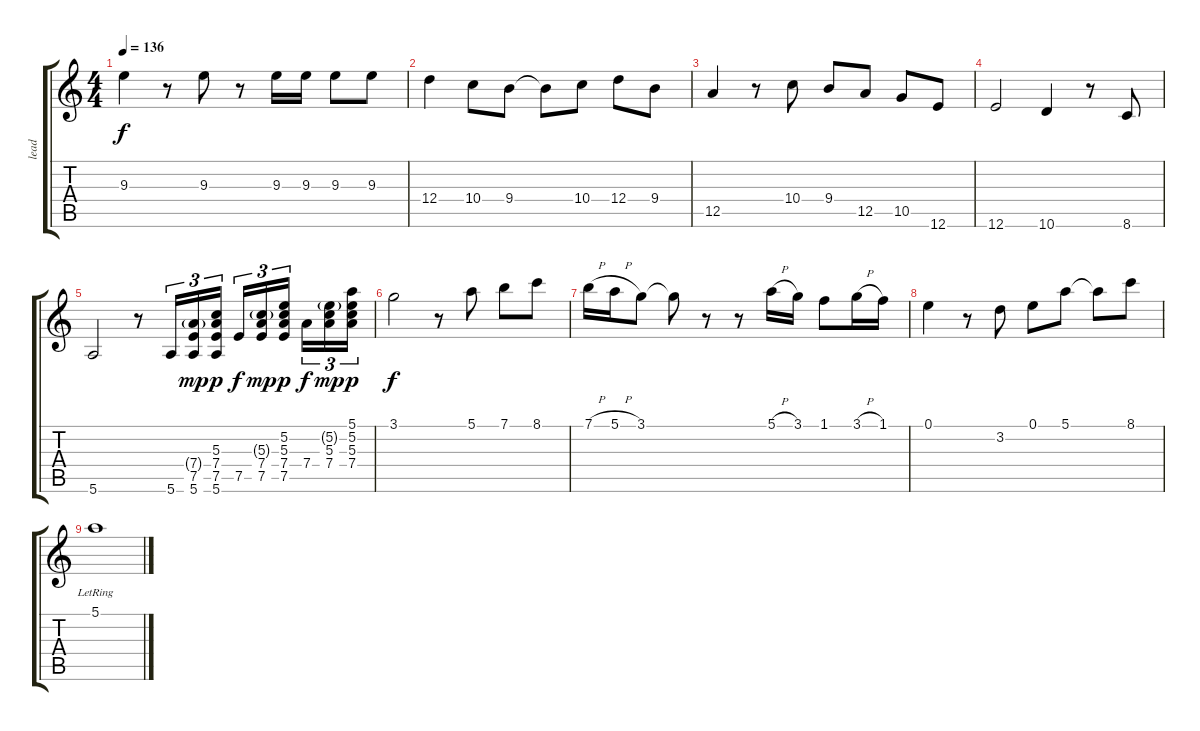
\track ("lead" "lead") {instrument acousticguitarnylon}
\staff {score tabs}
\tuning (E4 B3 G3 D3 A2 E2) {hide}
\ts (4 4)
\tempo 136
\clef g2
\ks c
9.3.4{dy f} r.8 9.3.8 r.8 9.3.16 9.3.16 9.3.8 9.3.8 |
12.4.4 10.4.8 9.4.8 9.4{t}.8 10.4.8 12.4.8 9.4.8 |
12.5.4 r.8 10.4.8 9.4.8 12.5.8 10.5.8 12.6.8 |
12.6.2 10.6.4 r.8 8.6.8 |
5.6.2 r.8 5.6.16{tu (3 2)} (7.4{g} 7.5 5.6).16{tu (3 2) dy mp} (5.3 7.4 7.5 5.6).16{tu (3 2) dy p} 7.5.16{tu (3 2) dy f} (5.3{g} 7.4 7.5).16{tu (3 2) dy mp} (5.2 5.3 7.4 7.5).16{tu (3 2) dy p} 7.4.16{tu (3 2) dy f} (5.2{g} 5.3 7.4).16{tu (3 2) dy mp} (5.1 5.2 5.3 7.4).16{tu (3 2) dy p} |
3.1.2{dy f} r.8 5.1.8 7.1.8 8.1.8 |
7.1{h}.16 5.1{h}.16 3.1.8 3.1{t}.8 r.8 r.8 5.1{h}.16 3.1.16 1.1.8 3.1{h}.16 1.1.16 |
0.1.4 r.8 3.2.8 0.1.8 5.1.8 5.1{t}.8 8.1.8 |
5.1{lr}.1
